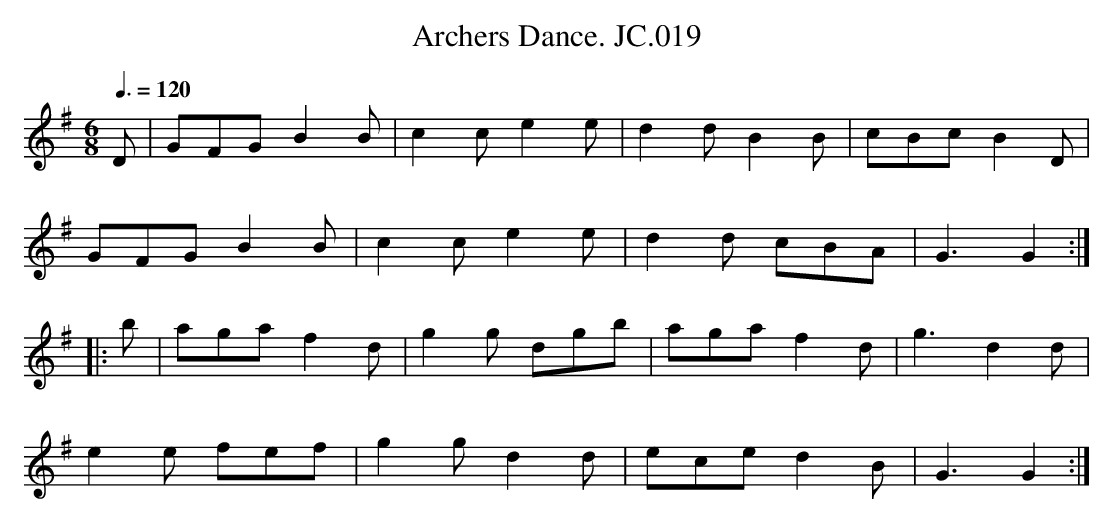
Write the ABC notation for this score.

X:1
T:Archers Dance. JC.019
M:6/8
L:1/8
Q:3/8=120
K:G
D|GFG B2B|c2c e2e|d2d B2B|cBc B2D|
GFG B2B|c2c e2e|d2d cBA|G3 G2:|
|:b|aga f2d|g2g dgb|aga f2d|g3 d2d|
e2e fef|g2g d2d|ece d2B|G3 G2:|
